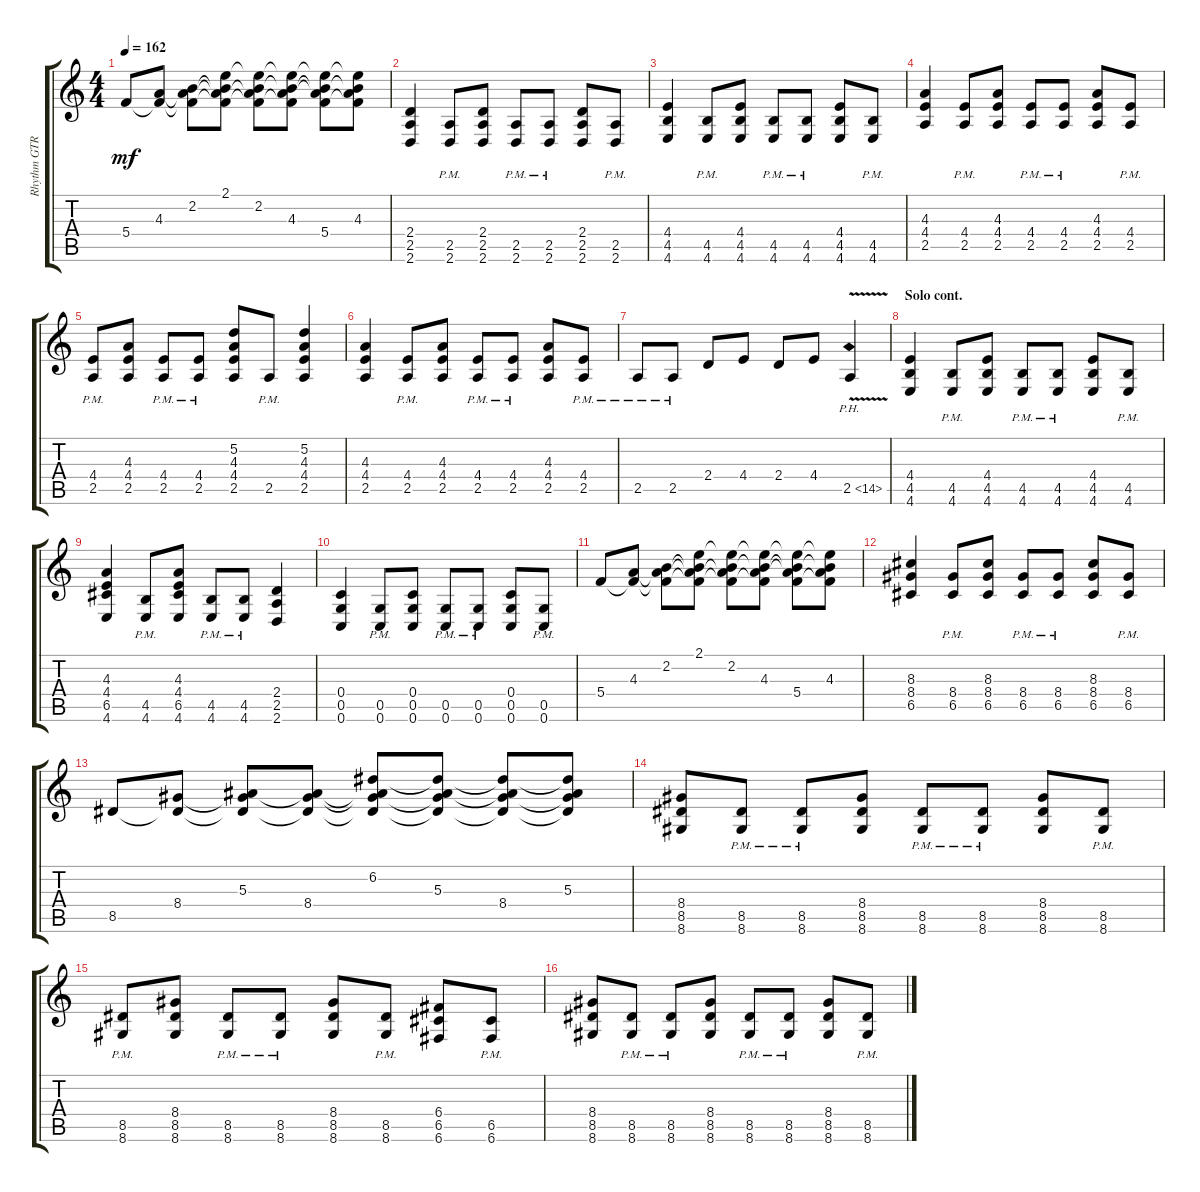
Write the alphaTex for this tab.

\track ("Rhythm GTR 1" "Rhythm GTR") {instrument overdrivenguitar}
\staff {score tabs}
\tuning (D4 A3 F3 C3 G2 C2) {hide}
\ts (4 4)
\tempo 162
\clef g2
\ks aminor
5.4.8{dy mf} (4.3 5.4{t}).8 (2.2 4.3{t} 5.4{t}).8 (2.1 2.2{t} 4.3{t} 5.4{t}).8 (2.1{t} 2.2 4.3{t} 5.4{t}).8 (2.1{t} 2.2{t} 4.3 5.4{t}).8 (2.1{t} 2.2{t} 4.3{t} 5.4).8 (2.1{t} 2.2{t} 4.3 5.4{t}).8 |
(2.4 2.5 2.6).4 (2.5{pm} 2.6{pm}).8 (2.4 2.5 2.6).8 (2.5{pm} 2.6{pm}).8 (2.5{pm} 2.6{pm}).8 (2.4 2.5 2.6).8 (2.5{pm} 2.6{pm}).8 |
(4.4 4.5 4.6).4 (4.5{pm} 4.6{pm}).8 (4.4 4.5 4.6).8 (4.5{pm} 4.6{pm}).8 (4.5{pm} 4.6{pm}).8 (4.4 4.5 4.6).8 (4.5{pm} 4.6{pm}).8 |
(4.3 4.4 2.5).4 (4.4{pm} 2.5{pm}).8 (4.3 4.4 2.5).8 (4.4{pm} 2.5{pm}).8 (4.4{pm} 2.5{pm}).8 (4.3 4.4 2.5).8 (4.4{pm} 2.5{pm}).8 |
(4.4{pm} 2.5{pm}).8 (4.3 4.4 2.5).8 (4.4{pm} 2.5{pm}).8 (4.4{pm} 2.5{pm}).8 (5.2 4.3 4.4 2.5).8 2.5{pm}.8 (5.2 4.3 4.4 2.5).4 |
(4.3 4.4 2.5).4 (4.4{pm} 2.5{pm}).8 (4.3 4.4 2.5).8 (4.4{pm} 2.5{pm}).8 (4.4{pm} 2.5{pm}).8 (4.3 4.4 2.5).8 (4.4{pm} 2.5{pm}).8 |
2.5{pm}.8 2.5{pm}.8 2.4.8 4.4.8 2.4.8 4.4.8 2.5{ph 12 v}.4 |
\section ("" "Solo cont.")
(4.4 4.5 4.6).4 (4.5{pm} 4.6{pm}).8 (4.4 4.5 4.6).8 (4.5{pm} 4.6{pm}).8 (4.5{pm} 4.6{pm}).8 (4.4 4.5 4.6).8 (4.5{pm} 4.6{pm}).8 |
(4.3 4.4 6.5 4.6).4 (4.5{pm} 4.6{pm}).8 (4.3 4.4 6.5 4.6).8 (4.5{pm} 4.6{pm}).8 (4.5{pm} 4.6{pm}).8 (2.4 2.5 2.6).4 |
(0.4 0.5 0.6).4 (0.5{pm} 0.6{pm}).8 (0.4 0.5 0.6).8 (0.5{pm} 0.6{pm}).8 (0.5{pm} 0.6{pm}).8 (0.4 0.5 0.6).8 (0.5{pm} 0.6{pm}).8 |
5.4.8 (4.3 5.4{t}).8 (2.2 4.3{t} 5.4{t}).8 (2.1 2.2{t} 4.3{t} 5.4{t}).8 (2.1{t} 2.2 4.3{t} 5.4{t}).8 (2.1{t} 2.2{t} 4.3 5.4{t}).8 (2.1{t} 2.2{t} 4.3{t} 5.4).8 (2.1{t} 2.2{t} 4.3 5.4{t}).8 |
(8.3 8.4 6.5).4 (8.4{pm} 6.5{pm}).8 (8.3 8.4 6.5).8 (8.4{pm} 6.5{pm}).8 (8.4{pm} 6.5{pm}).8 (8.3 8.4 6.5).8 (8.4{pm} 6.5{pm}).8 |
8.5.8 (8.4 8.5{t}).8 (5.3 8.4{t} 8.5{t}).8 (5.3{t} 8.4 8.5{t}).8 (6.2 5.3{t} 8.4{t} 8.5{t}).8 (6.2{t} 5.3 8.4{t} 8.5{t}).8 (6.2{t} 5.3{t} 8.4 8.5{t}).8 (6.2{t} 5.3 8.4{t} 8.5{t}).8 |
(8.4 8.5 8.6).8 (8.5{pm} 8.6{pm}).8 (8.5{pm} 8.6{pm}).8 (8.4 8.5 8.6).8 (8.5{pm} 8.6{pm}).8 (8.5{pm} 8.6{pm}).8 (8.4 8.5 8.6).8 (8.5{pm} 8.6{pm}).8 |
(8.5{pm} 8.6{pm}).8 (8.4 8.5 8.6).8 (8.5{pm} 8.6{pm}).8 (8.5{pm} 8.6{pm}).8 (8.4 8.5 8.6).8 (8.5{pm} 8.6{pm}).8 (6.4 6.5 6.6).8 (6.5{pm} 6.6{pm}).8 |
(8.4 8.5 8.6).8 (8.5{pm} 8.6{pm}).8 (8.5{pm} 8.6{pm}).8 (8.4 8.5 8.6).8 (8.5{pm} 8.6{pm}).8 (8.5{pm} 8.6{pm}).8 (8.4 8.5 8.6).8 (8.5{pm} 8.6{pm}).8
